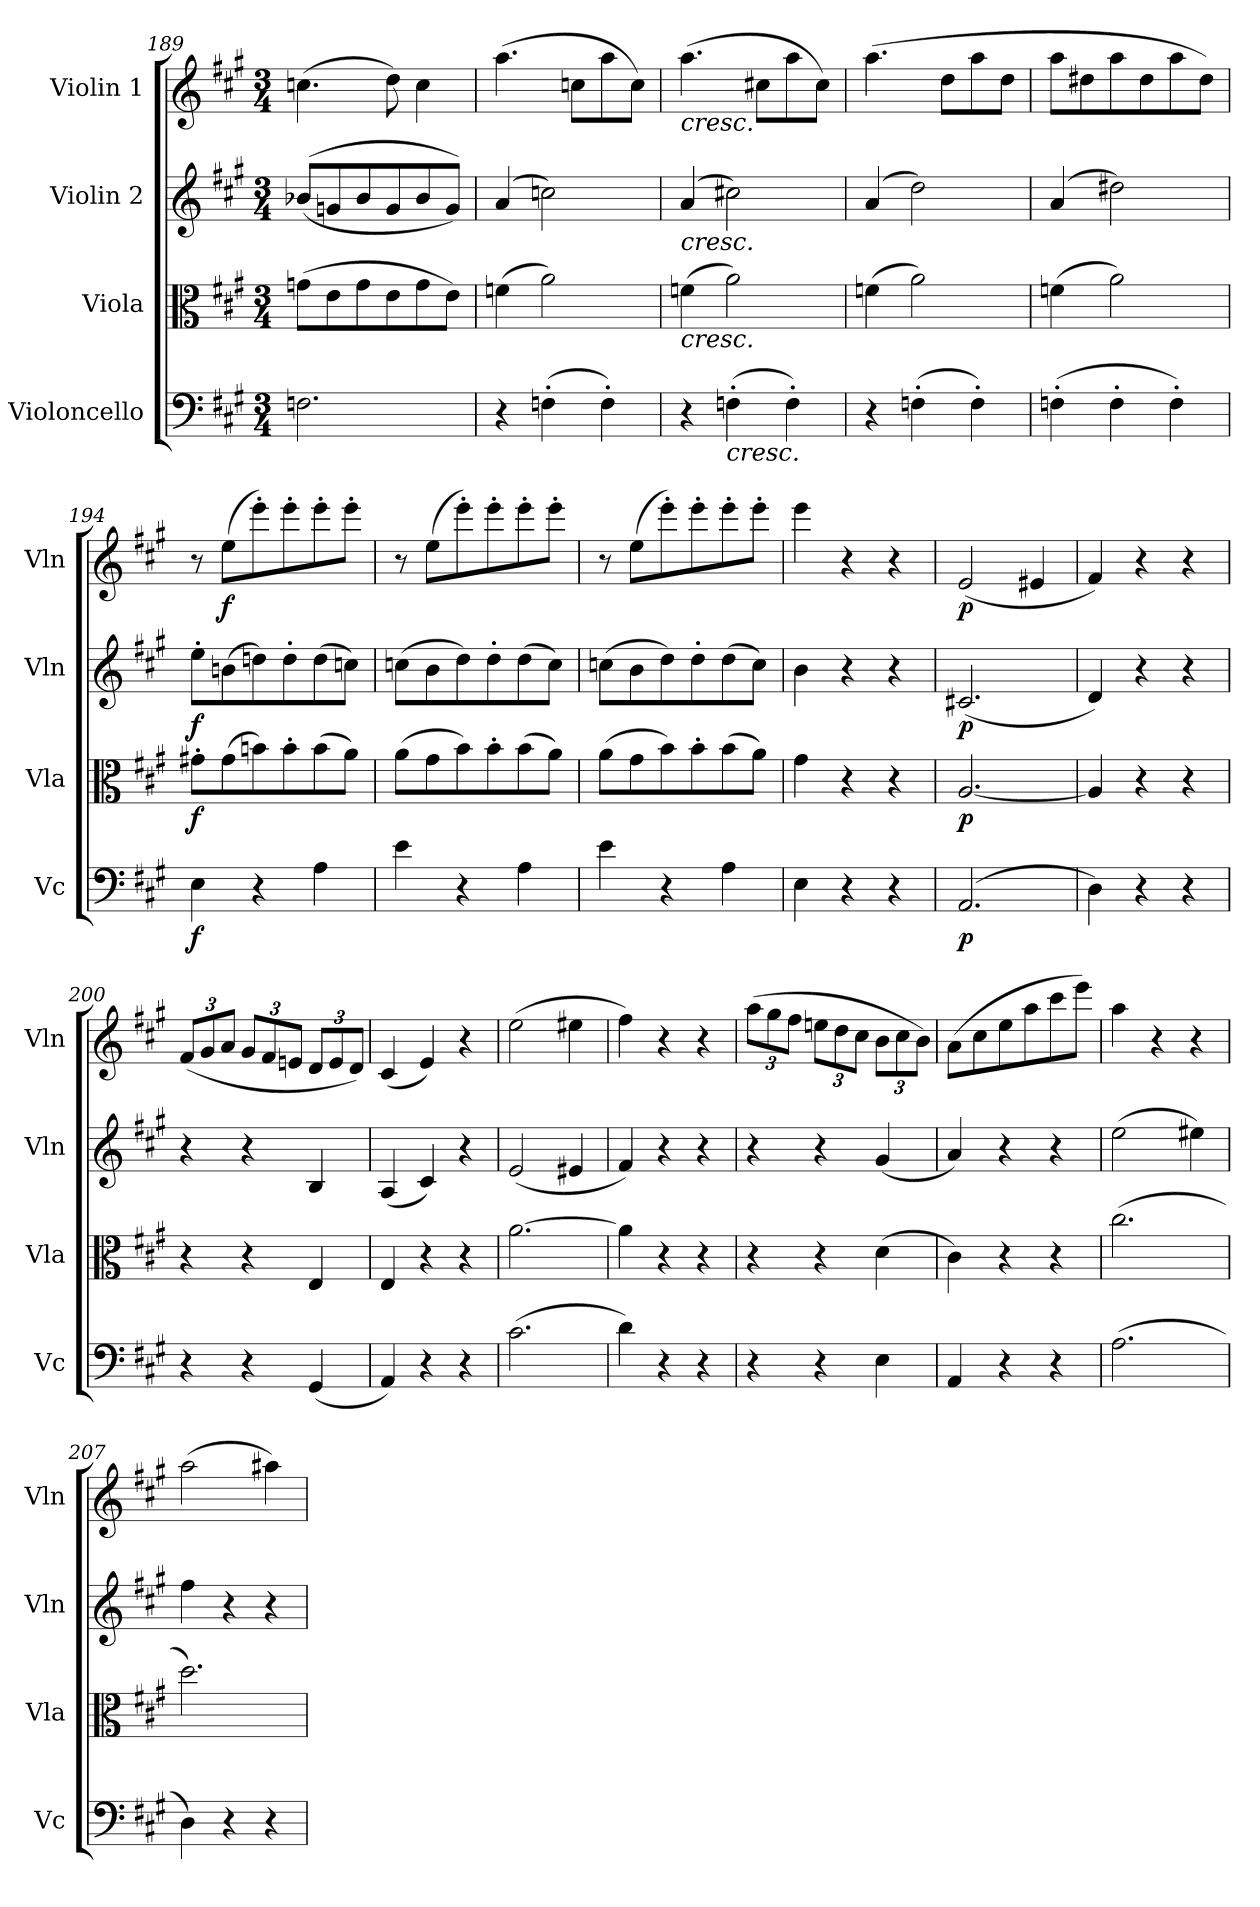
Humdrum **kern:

**kern	**dynam	**kern	**dynam	**kern	**dynam	**kern	**dynam
*part4	*part4	*part3	*part3	*part2	*part2	*part1	*part1
*staff4	*staff4	*staff3	*staff3	*staff2	*staff2	*staff1	*staff1
*I"Violoncello	*	*I"Viola	*	*I"Violin 2	*	*I"Violin 1	*
*I'Vc	*	*I'Vla	*	*I'Vln	*	*I'Vln	*
*clefF4	*	*clefC3	*	*clefG2	*	*clefG2	*
*k[f#c#g#]	*	*k[f#c#g#]	*	*k[f#c#g#]	*	*k[f#c#g#]	*
*M3/4	*	*M3/4	*	*M3/4	*	*M3/4	*
=189	=189	=189	=189	=189	=189	=189	=189
2.Fn\	.	(8gn\L	.	((8b-X/L	.	(4.ccn\	.
.	.	8e\	.	8gn/	.	.	.
.	.	8g\	.	8b-/	.	.	.
.	.	8e\	.	8g/	.	8dd\)	.
.	.	8g\	.	8b-/	.	4cc\	.
.	.	8e\J)	.	8g/J))	.	.	.
=190	=190	=190	=190	=190	=190	=190	=190
4r	.	(4fn\	.	(4a/	.	(4.aa\	.
(4Fn'\	.	2a\)	.	2ccn\)	.	.	.
.	.	.	.	.	.	8ccn\L	.
4F'\)	.	.	.	.	.	8aa\	.
.	.	.	.	.	.	8cc\J)	.
!!LO:PB:g=z
=191	=191	=191	=191	=191	=191	=191	=191
!	!	!	!	!	!	!LO:TX:b:i:t=cresc.	!
!	!	!	!	!LO:TX:b:i:t=cresc.	!	!	!
!	!	!LO:TX:b:i:t=cresc.	!	!	!	!	!
4r	.	(4fn\	.	(4a/	.	(4.aa\	.
!LO:TX:b:i:t=cresc.	!	!	!	!	!	!	!
(4Fn'\	.	2a\)	.	2cc#X\)	.	.	.
.	.	.	.	.	.	8cc#X\L	.
4F'\)	.	.	.	.	.	8aa\	.
.	.	.	.	.	.	8cc#\J)	.
=192	=192	=192	=192	=192	=192	=192	=192
4r	.	(4fn\	.	(4a/	.	(4.aa\	.
(4Fn'\	.	2a\)	.	2dd\)	.	.	.
.	.	.	.	.	.	8dd\L	.
4F'\)	.	.	.	.	.	8aa\	.
.	.	.	.	.	.	8dd\J	.
=193	=193	=193	=193	=193	=193	=193	=193
(4Fn'\	.	(4fn\	.	(4a/	.	8aa\L	.
.	.	.	.	.	.	8dd#X\	.
4F'\	.	2a\)	.	2dd#X\)	.	8aa\	.
.	.	.	.	.	.	8dd#\	.
4F'\)	.	.	.	.	.	8aa\	.
.	.	.	.	.	.	8dd#\J)	.
=194	=194	=194	=194	=194	=194	=194	=194
!	!LO:DY:b	!	!LO:DY:b	!	!LO:DY:b	!	!
4E\	f	8g#X'\L	f	8ee'\L	f	8r	.
!	!	!	!	!	!	!	!LO:DY:b
.	.	(8g#\	.	(8bn\	.	(8ee\L	f
4r	.	8bn\)	.	8ddn\)	.	8eee'\)	.
.	.	8b'\	.	8dd'\	.	8eee'\	.
4A\	.	(8b\	.	(8dd\	.	8eee'\	.
.	.	8a\J)	.	8ccn\J)	.	8eee'\J	.
=195	=195	=195	=195	=195	=195	=195	=195
4e\	.	(8a\L	.	(8ccn\L	.	8r	.
.	.	8g#\	.	8b\	.	(8ee\L	.
4r	.	8b\)	.	8dd\)	.	8eee'\)	.
.	.	8b'\	.	8dd'\	.	8eee'\	.
4A\	.	(8b\	.	(8dd\	.	8eee'\	.
.	.	8a\J)	.	8cc\J)	.	8eee'\J	.
=196	=196	=196	=196	=196	=196	=196	=196
4e\	.	(8a\L	.	(8ccn\L	.	8r	.
.	.	8g#\	.	8b\	.	(8ee\L	.
4r	.	8b\)	.	8dd\)	.	8eee'\)	.
.	.	8b'\	.	8dd'\	.	8eee'\	.
4A\	.	(8b\	.	(8dd\	.	8eee'\	.
.	.	8a\J)	.	8cc\J)	.	8eee'\J	.
=197	=197	=197	=197	=197	=197	=197	=197
4E\	.	4g#\	.	4b\	.	4eee\	.
4r	.	4r	.	4r	.	4r	.
4r	.	4r	.	4r	.	4r	.
=198	=198	=198	=198	=198	=198	=198	=198
!	!LO:DY:b	!	!LO:DY:b	!	!LO:DY:b	!	!LO:DY:b
(>2.AA/	p	[2.A/	p	(2.c#X/	p	(2e/	p
.	.	.	.	.	.	4e#X/	.
=199	=199	=199	=199	=199	=199	=199	=199
4D\)	.	4A/]	.	4d/)	.	4f#/)	.
4r	.	4r	.	4r	.	4r	.
4r	.	4r	.	4r	.	4r	.
!!LO:LB:g=z
=200	=200	=200	=200	=200	=200	=200	=200
4r	.	4r	.	4r	.	(12f#/L	.
.	.	.	.	.	.	12g#/	.
.	.	.	.	.	.	12a/J	.
4r	.	4r	.	4r	.	12g#/L	.
.	.	.	.	.	.	12f#/	.
.	.	.	.	.	.	12en/J	.
(4GG#/	.	4E/	.	4B/	.	12d/L	.
.	.	.	.	.	.	12e/	.
.	.	.	.	.	.	12d/J)	.
=201	=201	=201	=201	=201	=201	=201	=201
4AA/)	.	4E/	.	(4A/	.	(4c#/	.
4r	.	4r	.	4c#/)	.	4e/)	.
4r	.	4r	.	4r	.	4r	.
!!LO:LB:g=z
=202	=202	=202	=202	=202	=202	=202	=202
(2.c#\	.	[2.a\	.	(2e/	.	(2ee\	.
.	.	.	.	4e#X/	.	4ee#X\	.
=203	=203	=203	=203	=203	=203	=203	=203
4d\)	.	4a\]	.	4f#/)	.	4ff#\)	.
4r	.	4r	.	4r	.	4r	.
4r	.	4r	.	4r	.	4r	.
=204	=204	=204	=204	=204	=204	=204	=204
*	*	*	*	*	*	*Xbrackettup	*
4r	.	4r	.	4r	.	(12aa\L	.
.	.	.	.	.	.	12gg#\	.
.	.	.	.	.	.	12ff#\J	.
4r	.	4r	.	4r	.	12een\L	.
.	.	.	.	.	.	12dd\	.
.	.	.	.	.	.	12cc#\J	.
4E\	.	(4d\	.	(4g#/	.	12b\L	.
.	.	.	.	.	.	12cc#\	.
.	.	.	.	.	.	12b\J)	.
=205	=205	=205	=205	=205	=205	=205	=205
4AA/	.	4c#\)	.	4a/)	.	(8a\L	.
.	.	.	.	.	.	8cc#\	.
4r	.	4r	.	4r	.	8ee\	.
.	.	.	.	.	.	8aa\	.
4r	.	4r	.	4r	.	8ccc#\	.
.	.	.	.	.	.	8eee\J)	.
=206	=206	=206	=206	=206	=206	=206	=206
(2.A\	.	(2.cc#\	.	(2ee\	.	4aa\	.
.	.	.	.	.	.	4r	.
.	.	.	.	4ee#X\)	.	4r	.
=207	=207	=207	=207	=207	=207	=207	=207
4D\)	.	2.dd\)	.	4ff#\	.	(2aa\	.
4r	.	.	.	4r	.	.	.
4r	.	.	.	4r	.	4aa#X\)	.
=	=	=	=	=	=	=	=
*-	*-	*-	*-	*-	*-	*-	*-
